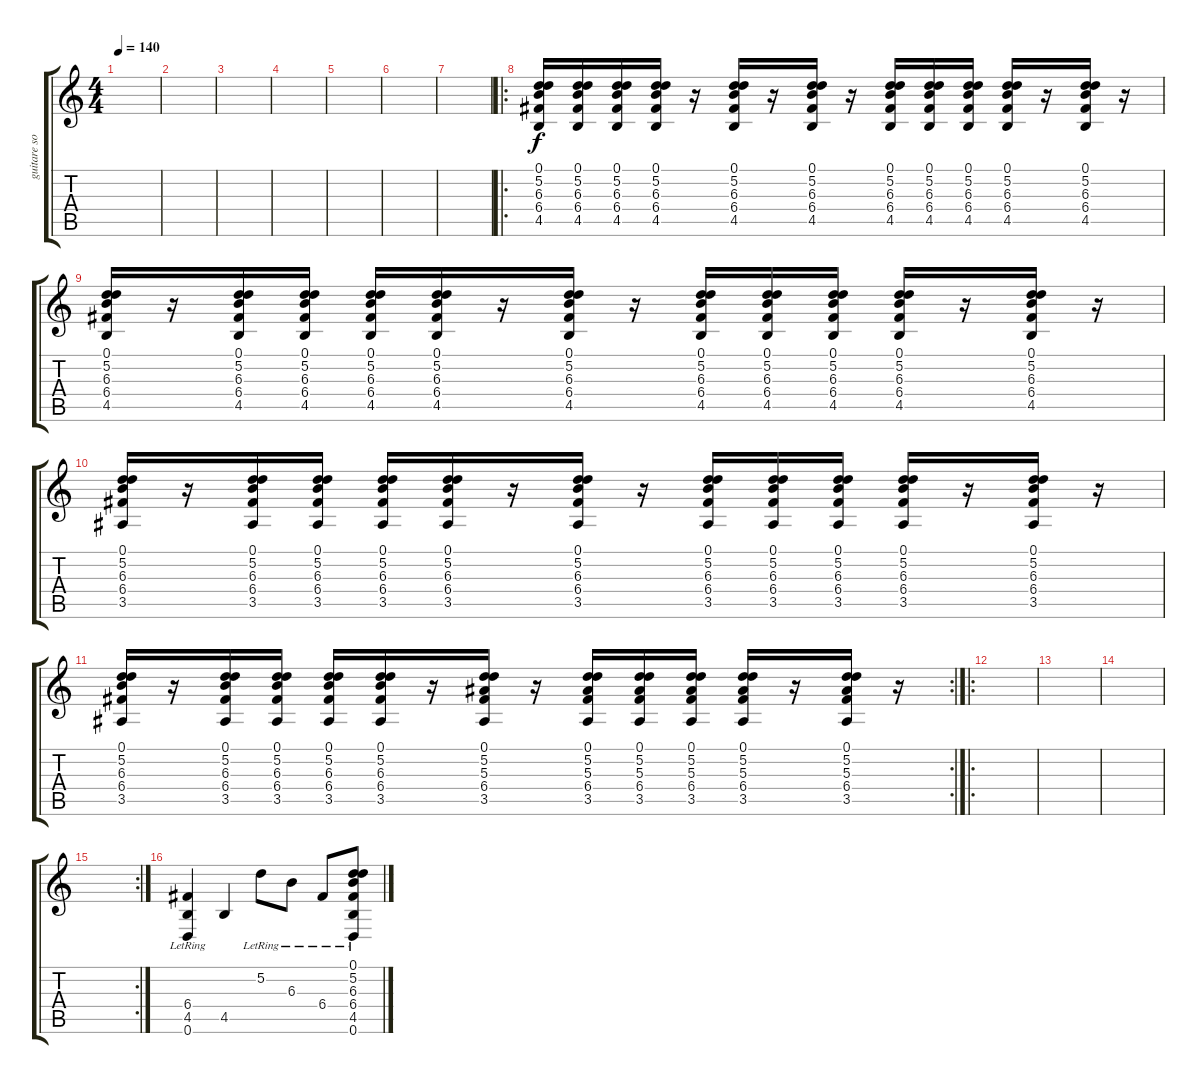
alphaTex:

\track ("guitare son clair" "guitare so") {instrument acousticguitarnylon}
\staff {score tabs}
\tuning (D4 A3 F3 C3 G2 D2) {hide}
\ts (4 4)
\tempo 140
\clef g2
\ks c
|
|
|
|
|
|
|
\ro
(0.1 5.2 6.3 6.4 4.5).16 (0.1 5.2 6.3 6.4 4.5).16 (0.1 5.2 6.3 6.4 4.5).16 (0.1 5.2 6.3 6.4 4.5).16 r.16 (0.1 5.2 6.3 6.4 4.5).16 r.16 (0.1 5.2 6.3 6.4 4.5).16 r.16 (0.1 5.2 6.3 6.4 4.5).16 (0.1 5.2 6.3 6.4 4.5).16 (0.1 5.2 6.3 6.4 4.5).16 (0.1 5.2 6.3 6.4 4.5).16 r.16 (0.1 5.2 6.3 6.4 4.5).16 r.16 |
(0.1 5.2 6.3 6.4 4.5).16 r.16 (0.1 5.2 6.3 6.4 4.5).16 (0.1 5.2 6.3 6.4 4.5).16 (0.1 5.2 6.3 6.4 4.5).16 (0.1 5.2 6.3 6.4 4.5).16 r.16 (0.1 5.2 6.3 6.4 4.5).16 r.16 (0.1 5.2 6.3 6.4 4.5).16 (0.1 5.2 6.3 6.4 4.5).16 (0.1 5.2 6.3 6.4 4.5).16 (0.1 5.2 6.3 6.4 4.5).16 r.16 (0.1 5.2 6.3 6.4 4.5).16 r.16 |
(0.1 5.2 6.3 6.4 3.5).16 r.16 (0.1 5.2 6.3 6.4 3.5).16 (0.1 5.2 6.3 6.4 3.5).16 (0.1 5.2 6.3 6.4 3.5).16 (0.1 5.2 6.3 6.4 3.5).16 r.16 (0.1 5.2 6.3 6.4 3.5).16 r.16 (0.1 5.2 6.3 6.4 3.5).16 (0.1 5.2 6.3 6.4 3.5).16 (0.1 5.2 6.3 6.4 3.5).16 (0.1 5.2 6.3 6.4 3.5).16 r.16 (0.1 5.2 6.3 6.4 3.5).16 r.16 |
\rc 2
(0.1 5.2 6.3 6.4 3.5).16 r.16 (0.1 5.2 6.3 6.4 3.5).16 (0.1 5.2 6.3 6.4 3.5).16 (0.1 5.2 6.3 6.4 3.5).16 (0.1 5.2 6.3 6.4 3.5).16 r.16 (0.1 5.2 5.3 6.4 3.5).16 r.16 (0.1 5.2 5.3 6.4 3.5).16 (0.1 5.2 5.3 6.4 3.5).16 (0.1 5.2 5.3 6.4 3.5).16 (0.1 5.2 5.3 6.4 3.5).16 r.16 (0.1 5.2 5.3 6.4 3.5).16 r.16 |
\ro
|
|
|
\rc 2
|
(6.4{lr} 4.5{lr} 0.6{lr}).4 4.5.4 5.2{lr}.8 6.3{lr}.8 6.4{lr}.8 (0.1{lr} 5.2{lr} 6.3{lr} 6.4{lr} 4.5{lr} 0.6{lr}).8
